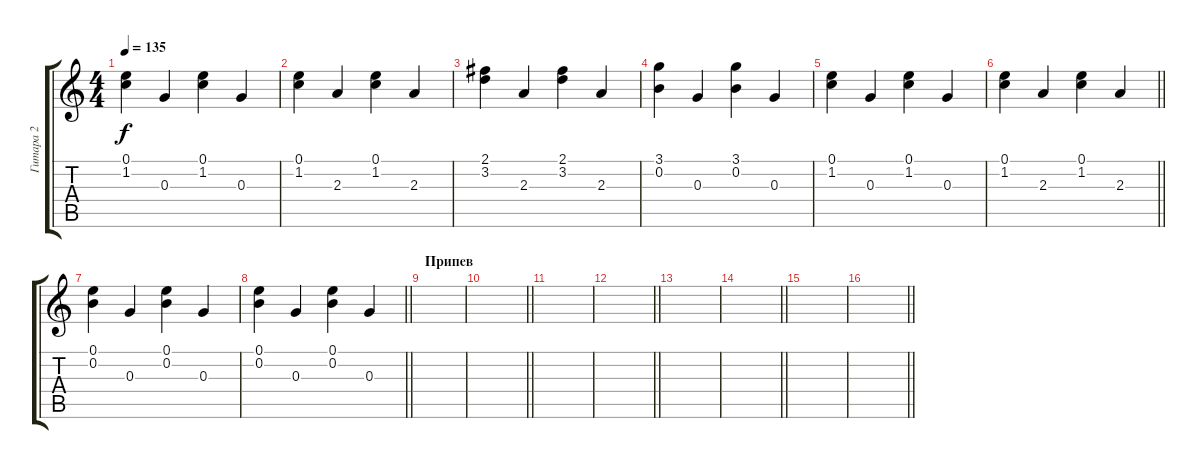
\track ("Гитара 2" "Гитара 2") {instrument acousticguitarsteel}
\staff {score tabs}
\tuning (E4 B3 G3 D3 A2 E2) {hide}
\ts (4 4)
\tempo 135
\clef g2
\ks c
(0.1 1.2).4{dy f} 0.3.4 (0.1 1.2).4 0.3.4 |
(0.1 1.2).4 2.3.4 (0.1 1.2).4 2.3.4 |
(2.1 3.2).4 2.3.4 (2.1 3.2).4 2.3.4 |
(3.1 0.2).4 0.3.4 (3.1 0.2).4 0.3.4 |
(0.1 1.2).4 0.3.4 (0.1 1.2).4 0.3.4 |
\barLineRight lightlight
(0.1 1.2).4 2.3.4 (0.1 1.2).4 2.3.4 |
(0.1 0.2).4 0.3.4 (0.1 0.2).4 0.3.4 |
\barLineRight lightlight
(0.1 0.2).4 0.3.4 (0.1 0.2).4 0.3.4 |
\section ("" "Припев")
|
\barLineRight lightlight
|
|
\barLineRight lightlight
|
|
\barLineRight lightlight
|
|
\barLineRight lightlight
